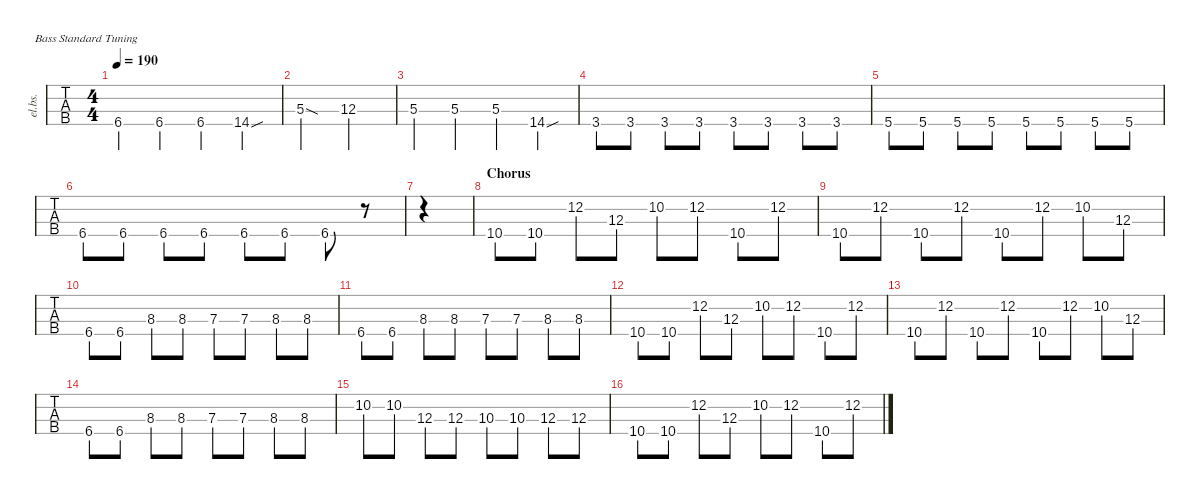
\defaultSystemsLayout 4
\hideDynamics
\bracketExtendMode nobrackets
\track ("山田リョウ" "el.bs.") {solo instrument electricbassfinger}
\staff {tabs}
\tuning (G2 D2 A1 E1)
\ts (4 4)
\tempo 190
\clef f4
\ks c
6.4{acc #}.4{dy mf} 6.4{acc #}.4 6.4{acc #}.4 14.4{sou acc #}.4 |
5.3{sod}.2 12.3.2 |
5.3.4 5.3.4 5.3.4 14.4{sou acc #}.4 |
3.4.8 3.4.8 3.4.8 3.4.8 3.4.8 3.4.8 3.4.8 3.4.8 |
5.4.8 5.4.8 5.4.8 5.4.8 5.4.8 5.4.8 5.4.8 5.4.8 |
6.4{acc #}.8 6.4{acc #}.8 6.4{acc #}.8 6.4{acc #}.8 6.4{acc #}.8 6.4{acc #}.8 6.4{acc #}.8 r.8 |
|
\section ("" "Chorus")
10.4.8 10.4.8 12.2.8 12.3.8 10.2.8 12.2.8 10.4.8 12.2.8 |
10.4.8 12.2.8 10.4.8 12.2.8 10.4.8 12.2.8 10.2.8 12.3.8 |
6.4{acc #}.8 6.4{acc #}.8 8.3.8 8.3.8 7.3.8 7.3.8 8.3.8 8.3.8 |
6.4{acc #}.8 6.4{acc #}.8 8.3.8 8.3.8 7.3.8 7.3.8 8.3.8 8.3.8 |
10.4.8 10.4.8 12.2.8 12.3.8 10.2.8 12.2.8 10.4.8 12.2.8 |
10.4.8 12.2.8 10.4.8 12.2.8 10.4.8 12.2.8 10.2.8 12.3.8 |
6.4{acc #}.8 6.4{acc #}.8 8.3.8 8.3.8 7.3.8 7.3.8 8.3.8 8.3.8 |
10.2.8 10.2.8 12.3.8 12.3.8 10.3.8 10.3.8 12.3.8 12.3.8 |
10.4.8 10.4.8 12.2.8 12.3.8 10.2.8 12.2.8 10.4.8 12.2.8
